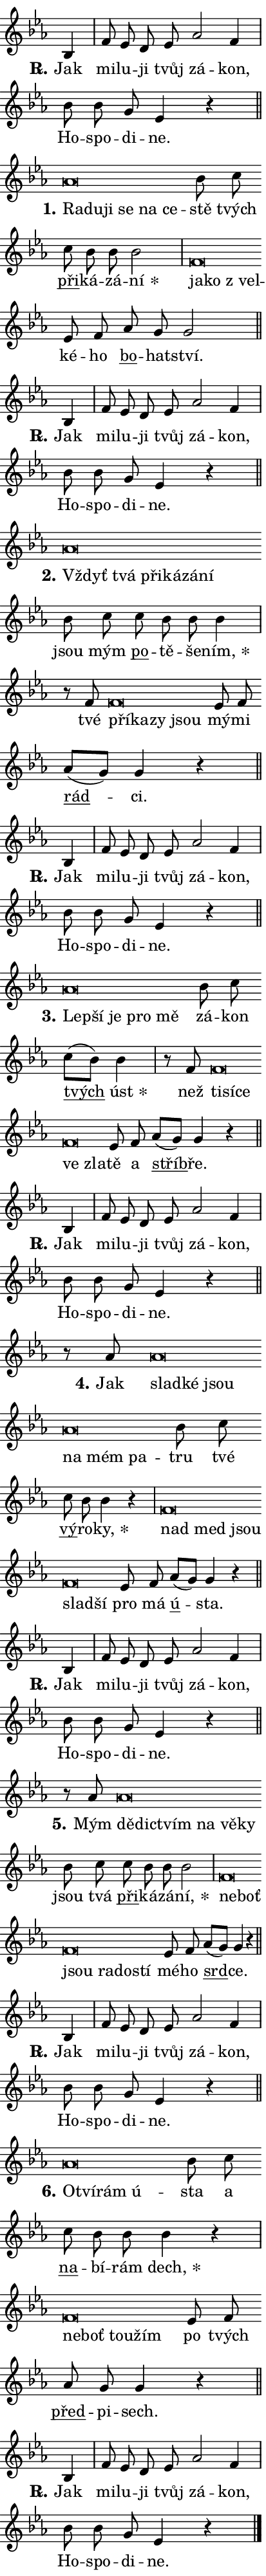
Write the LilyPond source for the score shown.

\version "2.24.0"
\header { tagline = "" }
\paper {
  indent = 0\cm
  top-margin = 0\cm
  right-margin = 0.13\cm % to fit lyric hyphens
  bottom-margin = 0\cm
  left-margin = 0\cm
  paper-width = 7\cm
  page-breaking = #ly:one-page-breaking
  system-system-spacing.basic-distance = #11
  score-system-spacing.basic-distance = #11
  ragged-last = ##f
}


%% Author: Thomas Morley
%% https://lists.gnu.org/archive/html/lilypond-user/2020-05/msg00002.html
#(define (line-position grob)
"Returns position of @var[grob} in current system:
   @code{'start}, if at first time-step
   @code{'end}, if at last time-step
   @code{'middle} otherwise
"
  (let* ((col (ly:item-get-column grob))
         (ln (ly:grob-object col 'left-neighbor))
         (rn (ly:grob-object col 'right-neighbor))
         (col-to-check-left (if (ly:grob? ln) ln col))
         (col-to-check-right (if (ly:grob? rn) rn col))
         (break-dir-left
           (and
             (ly:grob-property col-to-check-left 'non-musical #f)
             (ly:item-break-dir col-to-check-left)))
         (break-dir-right
           (and
             (ly:grob-property col-to-check-right 'non-musical #f)
             (ly:item-break-dir col-to-check-right))))
        (cond ((eqv? 1 break-dir-left) 'start)
              ((eqv? -1 break-dir-right) 'end)
              (else 'middle))))

#(define (tranparent-at-line-position vctor)
  (lambda (grob)
  "Relying on @code{line-position} select the relevant enry from @var{vctor}.
Used to determine transparency,"
    (case (line-position grob)
      ((end) (not (vector-ref vctor 0)))
      ((middle) (not (vector-ref vctor 1)))
      ((start) (not (vector-ref vctor 2))))))

noteHeadBreakVisibility =
#(define-music-function (break-visibility)(vector?)
"Makes @code{NoteHead}s transparent relying on @var{break-visibility}"
#{
  \override NoteHead.transparent =
    #(tranparent-at-line-position break-visibility)
#})

#(define delete-ledgers-for-transparent-note-heads
  (lambda (grob)
    "Reads whether a @code{NoteHead} is transparent.
If so this @code{NoteHead} is removed from @code{'note-heads} from
@var{grob}, which is supposed to be @code{LedgerLineSpanner}.
As a result ledgers are not printed for this @code{NoteHead}"
    (let* ((nhds-array (ly:grob-object grob 'note-heads))
           (nhds-list
             (if (ly:grob-array? nhds-array)
                 (ly:grob-array->list nhds-array)
                 '()))
           ;; Relies on the transparent-property being done before
           ;; Staff.LedgerLineSpanner.after-line-breaking is executed.
           ;; This is fragile ...
           (to-keep
             (remove
               (lambda (nhd)
                 (ly:grob-property nhd 'transparent #f))
               nhds-list)))
      ;; TODO find a better method to iterate over grob-arrays, similiar
      ;; to filter/remove etc for lists
      ;; For now rebuilt from scratch
      (set! (ly:grob-object grob 'note-heads)  '())
      (for-each
        (lambda (nhd)
          (ly:pointer-group-interface::add-grob grob 'note-heads nhd))
        to-keep))))

squashNotes = {
  \override NoteHead.X-extent = #'(-0.2 . 0.2)
  \override NoteHead.Y-extent = #'(-0.75 . 0)
  \override NoteHead.stencil =
    #(lambda (grob)
       (let ((pos (ly:grob-property grob 'staff-position)))
         (begin
           (if (< pos -7) (display "ERROR: Lower brevis then expected\n") (display "OK: Expected brevis position\n"))
           (if (<= pos -6) ly:text-interface::print ly:note-head::print))))
}
unSquashNotes = {
  \revert NoteHead.X-extent
  \revert NoteHead.Y-extent
  \revert NoteHead.stencil
}

hideNotes = \noteHeadBreakVisibility #begin-of-line-visible
unHideNotes = \noteHeadBreakVisibility #all-visible

% work-around for resetting accidentals
% https://lilypond.org/doc/v2.23/Documentation/notation/displaying-rhythms#unmetered-music
cadenzaMeasure = {
  \cadenzaOff
  \partial 1024 s1024
  \cadenzaOn
}

#(define-markup-command (accent layout props text) (markup?)
  "Underline accented syllable"
  (interpret-markup layout props
    #{\markup \override #'(offset . 4.3) \underline { #text }#}))

responsum = \markup \concat {
  "R" \hspace #-1.05 \path #0.1 #'((moveto 0 0.07) (lineto 0.9 0.8)) \hspace #0.05 "."
}

spaceSize = #0.6828661417322834 % exact space size for TeX Gyre Schola

\layout {
  \context {
    \Staff
    \remove "Time_signature_engraver"
    \override LedgerLineSpanner.after-line-breaking = #delete-ledgers-for-transparent-note-heads
  }
  \context {
    \Lyrics {
      \override LyricSpace.minimum-distance = \spaceSize
      \override LyricText.font-name = #"TeX Gyre Schola"
      \override LyricText.font-size = 1
      \override StanzaNumber.font-name = #"TeX Gyre Schola Bold"
      \override StanzaNumber.font-size = 1
    }
  }
  \context {
    \Score 
    \override NoteHead.text =
      #(lambda (grob) 
        (let ((pos (ly:grob-property grob 'staff-position)))
          #{\markup {
            \combine
              \halign #-0.55 \raise #(if (= pos -6) 0 0.5) \override #'(thickness . 2) \draw-line #'(3.2 . 0)
              \musicglyph "noteheads.sM1"
          }#}))
  }
}

% magnetic-lyrics.ily
%
%   written by
%     Jean Abou Samra <jean@abou-samra.fr>
%     Werner Lemberg <wl@gnu.org>
%
%   adapted by
%     Jiri Hon <jiri.hon@gmail.com>
%
% Version 2022-Apr-15

% https://www.mail-archive.com/lilypond-user@gnu.org/msg149350.html

#(define (Left_hyphen_pointer_engraver context)
   "Collect syllable-hyphen-syllable occurrences in lyrics and store
them in properties.  This engraver only looks to the left.  For
example, if the lyrics input is @code{foo -- bar}, it does the
following.

@itemize @bullet
@item
Set the @code{text} property of the @code{LyricHyphen} grob between
@q{foo} and @q{bar} to @code{foo}.

@item
Set the @code{left-hyphen} property of the @code{LyricText} grob with
text @q{foo} to the @code{LyricHyphen} grob between @q{foo} and
@q{bar}.
@end itemize

Use this auxiliary engraver in combination with the
@code{lyric-@/text::@/apply-@/magnetic-@/offset!} hook."
   (let ((hyphen #f)
         (text #f))
     (make-engraver
      (acknowledgers
       ((lyric-syllable-interface engraver grob source-engraver)
        (set! text grob)))
      (end-acknowledgers
       ((lyric-hyphen-interface engraver grob source-engraver)
        ;(when (not (grob::has-interface grob 'lyric-space-interface))
          (set! hyphen grob)));)
      ((stop-translation-timestep engraver)
       (when (and text hyphen)
         (ly:grob-set-object! text 'left-hyphen hyphen))
       (set! text #f)
       (set! hyphen #f)))))

#(define (lyric-text::apply-magnetic-offset! grob)
   "If the space between two syllables is less than the value in
property @code{LyricText@/.details@/.squash-threshold}, move the right
syllable to the left so that it gets concatenated with the left
syllable.

Use this function as a hook for
@code{LyricText@/.after-@/line-@/breaking} if the
@code{Left_@/hyphen_@/pointer_@/engraver} is active."
   (let ((hyphen (ly:grob-object grob 'left-hyphen #f)))
     (when hyphen
       (let ((left-text (ly:spanner-bound hyphen LEFT)))
         (when (grob::has-interface left-text 'lyric-syllable-interface)
           (let* ((common (ly:grob-common-refpoint grob left-text X))
                  (this-x-ext (ly:grob-extent grob common X))
                  (left-x-ext
                   (begin
                     ;; Trigger magnetism for left-text.
                     (ly:grob-property left-text 'after-line-breaking)
                     (ly:grob-extent left-text common X)))
                  ;; `delta` is the gap width between two syllables.
                  (delta (- (interval-start this-x-ext)
                            (interval-end left-x-ext)))
                  (details (ly:grob-property grob 'details))
                  (threshold (assoc-get 'squash-threshold details 0.2)))
             (when (< delta threshold)
               (let* (;; We have to manipulate the input text so that
                      ;; ligatures crossing syllable boundaries are not
                      ;; disabled.  For languages based on the Latin
                      ;; script this is essentially a beautification.
                      ;; However, for non-Western scripts it can be a
                      ;; necessity.
                      (lt (ly:grob-property left-text 'text))
                      (rt (ly:grob-property grob 'text))
                      (is-space (grob::has-interface hyphen 'lyric-space-interface))
                      (space (if is-space " " ""))
                      (extra-delta (if is-space spaceSize 0))
                      ;; Append new syllable.
                      (ltrt-space (if (and (string? lt) (string? rt))
                                (string-append lt space rt)
                                (make-concat-markup (list lt space rt))))
                      ;; Right-align `ltrt` to the right side.
                      (ltrt-space-markup (grob-interpret-markup
                               grob
                               (make-translate-markup
                                (cons (interval-length this-x-ext) 0)
                                (make-right-align-markup ltrt-space)))))
                 (begin
                   ;; Don't print `left-text`.
                   (ly:grob-set-property! left-text 'stencil #f)
                   ;; Set text and stencil (which holds all collected
                   ;; syllables so far) and shift it to the left.
                   (ly:grob-set-property! grob 'text ltrt-space)
                   (ly:grob-set-property! grob 'stencil ltrt-space-markup)
                   (ly:grob-translate-axis! grob (- (- delta extra-delta)) X))))))))))


#(define (lyric-hyphen::displace-bounds-first grob)
   ;; Make very sure this callback isn't triggered too early.
   (let ((left (ly:spanner-bound grob LEFT))
         (right (ly:spanner-bound grob RIGHT)))
     (ly:grob-property left 'after-line-breaking)
     (ly:grob-property right 'after-line-breaking)
     (ly:lyric-hyphen::print grob)))

squashThreshold = #0.4

\layout {
  \context {
    \Lyrics
    \consists #Left_hyphen_pointer_engraver
    \override LyricText.after-line-breaking =
      #lyric-text::apply-magnetic-offset!
    \override LyricHyphen.stencil = #lyric-hyphen::displace-bounds-first
    \override LyricText.details.squash-threshold = \squashThreshold
    \override LyricHyphen.minimum-distance = 0
    \override LyricHyphen.minimum-length = \squashThreshold
  }
}

squashText = \override LyricText.details.squash-threshold = 9999
unSquashText = \override LyricText.details.squash-threshold = \squashThreshold

leftText = \override LyricText.self-alignment-X = #LEFT
unLeftText = \revert LyricText.self-alignment-X

starOffset = #(lambda (grob) 
                (let ((x_offset (ly:self-alignment-interface::aligned-on-x-parent grob)))
                  (if (= x_offset 0) 0 (+ x_offset 1.2))))

star = #(define-music-function (syllable)(string?)
"Append star separator at the end of a syllable"
#{
  \once \override LyricText.X-offset = #starOffset
  \lyricmode { \markup {
    #syllable
    \override #'((font-name . "TeX Gyre Schola Bold")) \hspace #0.2 \lower #0.65 \larger "*"
  } }
#})

starAccent = #(define-music-function (syllable)(string?)
"Append star separator at the end of a syllable and make accent"
#{
  \once \override LyricText.X-offset = #starOffset
  \lyricmode { \markup {
    \accent #syllable
    \override #'((font-name . "TeX Gyre Schola Bold")) \hspace #0.2 \lower #0.65 \larger "*"
  } }
#})

breath = #(define-music-function (syllable)(string?)
"Append breathing indicator at the end of a syllable"
#{
  \lyricmode { \markup { #syllable "+" } }
#})

optionalBreath = #(define-music-function (syllable)(string?)
"Append optional breathing indicator at the end of a syllable"
#{
  \lyricmode { \markup { #syllable "(+)" } }
#})


\score {
    <<
        \new Voice = "melody" { \cadenzaOn \key es \major \relative { bes4 \cadenzaMeasure \bar "|" f'8 es d es as2 f4 \cadenzaMeasure \bar "|" bes8 bes g es4 r \cadenzaMeasure \bar "||" \break } }
        \new Lyrics \lyricsto "melody" { \lyricmode { \set stanza = \responsum
Jak mi -- lu -- ji tvůj zá -- kon, Ho -- spo -- di -- ne. } }
    >>
    \layout {}
}

\score {
    <<
        \new Voice = "melody" { \cadenzaOn \key es \major \relative { \squashNotes as'\breve*1/16 \hideNotes \breve*1/16 \bar "" \breve*1/16 \bar "" \breve*1/16 \bar "" \breve*1/16 \breve*1/16 \bar "" \unHideNotes \unSquashNotes bes8 c \bar "" c bes bes bes2 \cadenzaMeasure \bar "|" \squashNotes f\breve*1/16 \hideNotes \breve*1/16 \breve*1/16 \bar "" \unHideNotes \unSquashNotes es8 f \bar "" as g g2 \cadenzaMeasure \bar "||" \break } }
        \new Lyrics \lyricsto "melody" { \lyricmode { \set stanza = "1."
\leftText Ra -- \squashText du -- ji se na ce -- \unLeftText \unSquashText stě tvých \markup \accent při -- ká -- zá -- \star ní \leftText ja -- \squashText ko "z vel" -- \unLeftText \unSquashText ké -- ho \markup \accent bo -- hat -- ství. } }
    >>
    \layout {}
}

\score {
    <<
        \new Voice = "melody" { \cadenzaOn \key es \major \relative { bes4 \cadenzaMeasure \bar "|" f'8 es d es as2 f4 \cadenzaMeasure \bar "|" bes8 bes g es4 r \cadenzaMeasure \bar "||" \break } }
        \new Lyrics \lyricsto "melody" { \lyricmode { \set stanza = \responsum
Jak mi -- lu -- ji tvůj zá -- kon, Ho -- spo -- di -- ne. } }
    >>
    \layout {}
}

\score {
    <<
        \new Voice = "melody" { \cadenzaOn \key es \major \relative { \squashNotes as'\breve*1/16 \hideNotes \breve*1/16 \bar "" \breve*1/16 \bar "" \breve*1/16 \bar "" \breve*1/16 \breve*1/16 \bar "" \unHideNotes \unSquashNotes bes8 c \bar "" c bes bes bes4 \cadenzaMeasure \bar "|" r8 f8 \squashNotes f\breve*1/16 \hideNotes \breve*1/16 \bar "" \breve*1/16 \breve*1/16 \bar "" \unHideNotes \unSquashNotes es8 f \bar "" as[( g)] g4 r \cadenzaMeasure \bar "||" \break } }
        \new Lyrics \lyricsto "melody" { \lyricmode { \set stanza = "2."
\leftText Vždyť \squashText tvá při -- ká -- zá -- ní \unLeftText \unSquashText jsou mým \markup \accent po -- tě -- še -- \star ním, tvé \leftText pří -- \squashText ka -- zy jsou \unLeftText \unSquashText mý -- mi \markup \accent rád -- ci. } }
    >>
    \layout {}
}

\score {
    <<
        \new Voice = "melody" { \cadenzaOn \key es \major \relative { bes4 \cadenzaMeasure \bar "|" f'8 es d es as2 f4 \cadenzaMeasure \bar "|" bes8 bes g es4 r \cadenzaMeasure \bar "||" \break } }
        \new Lyrics \lyricsto "melody" { \lyricmode { \set stanza = \responsum
Jak mi -- lu -- ji tvůj zá -- kon, Ho -- spo -- di -- ne. } }
    >>
    \layout {}
}

\score {
    <<
        \new Voice = "melody" { \cadenzaOn \key es \major \relative { \squashNotes as'\breve*1/16 \hideNotes \breve*1/16 \bar "" \breve*1/16 \bar "" \breve*1/16 \breve*1/16 \bar "" \unHideNotes \unSquashNotes bes8 c \bar "" c[( bes)] bes4 \cadenzaMeasure \bar "|" r8 f8 \squashNotes f\breve*1/16 \hideNotes \breve*1/16 \bar "" \breve*1/16 \bar "" \breve*1/16 \breve*1/16 \bar "" \unHideNotes \unSquashNotes es8 f \bar "" as[( g)] g4 r \cadenzaMeasure \bar "||" \break } }
        \new Lyrics \lyricsto "melody" { \lyricmode { \set stanza = "3."
\leftText Lep -- \squashText ší je pro mě \unLeftText \unSquashText zá -- kon \markup \accent tvých \star úst než \leftText ti -- \squashText sí -- ce ve zla -- \unLeftText \unSquashText tě a \markup \accent stříb -- ře. } }
    >>
    \layout {}
}

\score {
    <<
        \new Voice = "melody" { \cadenzaOn \key es \major \relative { bes4 \cadenzaMeasure \bar "|" f'8 es d es as2 f4 \cadenzaMeasure \bar "|" bes8 bes g es4 r \cadenzaMeasure \bar "||" \break } }
        \new Lyrics \lyricsto "melody" { \lyricmode { \set stanza = \responsum
Jak mi -- lu -- ji tvůj zá -- kon, Ho -- spo -- di -- ne. } }
    >>
    \layout {}
}

\score {
    <<
        \new Voice = "melody" { \cadenzaOn \key es \major \relative { r8 as'8 \squashNotes as\breve*1/16 \hideNotes \breve*1/16 \bar "" \breve*1/16 \bar "" \breve*1/16 \bar "" \breve*1/16 \breve*1/16 \bar "" \unHideNotes \unSquashNotes bes8 c \bar "" c bes bes4 r \cadenzaMeasure \bar "|" \squashNotes f\breve*1/16 \hideNotes \breve*1/16 \bar "" \breve*1/16 \bar "" \breve*1/16 \breve*1/16 \bar "" \unHideNotes \unSquashNotes es8 f \bar "" as[( g)] g4 r \cadenzaMeasure \bar "||" \break } }
        \new Lyrics \lyricsto "melody" { \lyricmode { \set stanza = "4."
Jak \leftText slad -- \squashText ké jsou na mém pa -- \unLeftText \unSquashText tru tvé \markup \accent vý -- ro -- \star ky, \leftText nad \squashText med jsou slad -- ší \unLeftText \unSquashText pro má \markup \accent ú -- sta. } }
    >>
    \layout {}
}

\score {
    <<
        \new Voice = "melody" { \cadenzaOn \key es \major \relative { bes4 \cadenzaMeasure \bar "|" f'8 es d es as2 f4 \cadenzaMeasure \bar "|" bes8 bes g es4 r \cadenzaMeasure \bar "||" \break } }
        \new Lyrics \lyricsto "melody" { \lyricmode { \set stanza = \responsum
Jak mi -- lu -- ji tvůj zá -- kon, Ho -- spo -- di -- ne. } }
    >>
    \layout {}
}

\score {
    <<
        \new Voice = "melody" { \cadenzaOn \key es \major \relative { r8 as'8 \squashNotes as\breve*1/16 \hideNotes \breve*1/16 \bar "" \breve*1/16 \bar "" \breve*1/16 \bar "" \breve*1/16 \breve*1/16 \bar "" \unHideNotes \unSquashNotes bes8 c \bar "" c bes bes bes2 \cadenzaMeasure \bar "|" \squashNotes f\breve*1/16 \hideNotes \breve*1/16 \bar "" \breve*1/16 \bar "" \breve*1/16 \bar "" \breve*1/16 \breve*1/16 \bar "" \unHideNotes \unSquashNotes es8 f \bar "" as[( g)] g4 r \cadenzaMeasure \bar "||" \break } }
        \new Lyrics \lyricsto "melody" { \lyricmode { \set stanza = "5."
Mým \leftText dě -- \squashText dic -- tvím na vě -- ky \unLeftText \unSquashText jsou tvá \markup \accent při -- ká -- zá -- \star ní, \leftText ne -- \squashText boť jsou ra -- do -- stí \unLeftText \unSquashText mé -- ho \markup \accent srd -- ce. } }
    >>
    \layout {}
}

\score {
    <<
        \new Voice = "melody" { \cadenzaOn \key es \major \relative { bes4 \cadenzaMeasure \bar "|" f'8 es d es as2 f4 \cadenzaMeasure \bar "|" bes8 bes g es4 r \cadenzaMeasure \bar "||" \break } }
        \new Lyrics \lyricsto "melody" { \lyricmode { \set stanza = \responsum
Jak mi -- lu -- ji tvůj zá -- kon, Ho -- spo -- di -- ne. } }
    >>
    \layout {}
}

\score {
    <<
        \new Voice = "melody" { \cadenzaOn \key es \major \relative { \squashNotes as'\breve*1/16 \hideNotes \breve*1/16 \bar "" \breve*1/16 \breve*1/16 \bar "" \unHideNotes \unSquashNotes bes8 c \bar "" c bes bes bes4 r \cadenzaMeasure \bar "|" \squashNotes f\breve*1/16 \hideNotes \breve*1/16 \bar "" \breve*1/16 \breve*1/16 \bar "" \unHideNotes \unSquashNotes es8 f \bar "" as g g4 r \cadenzaMeasure \bar "||" \break } }
        \new Lyrics \lyricsto "melody" { \lyricmode { \set stanza = "6."
\leftText O -- \squashText tví -- rám ú -- \unLeftText \unSquashText sta a \markup \accent na -- bí -- rám \star dech, \leftText ne -- \squashText boť tou -- žím \unLeftText \unSquashText po tvých \markup \accent před -- pi -- sech. } }
    >>
    \layout {}
}

\score {
    <<
        \new Voice = "melody" { \cadenzaOn \key es \major \relative { bes4 \cadenzaMeasure \bar "|" f'8 es d es as2 f4 \cadenzaMeasure \bar "|" bes8 bes g es4 r \cadenzaMeasure \bar "||" \break } \bar "|." }
        \new Lyrics \lyricsto "melody" { \lyricmode { \set stanza = \responsum
Jak mi -- lu -- ji tvůj zá -- kon, Ho -- spo -- di -- ne. } }
    >>
    \layout {}
}
